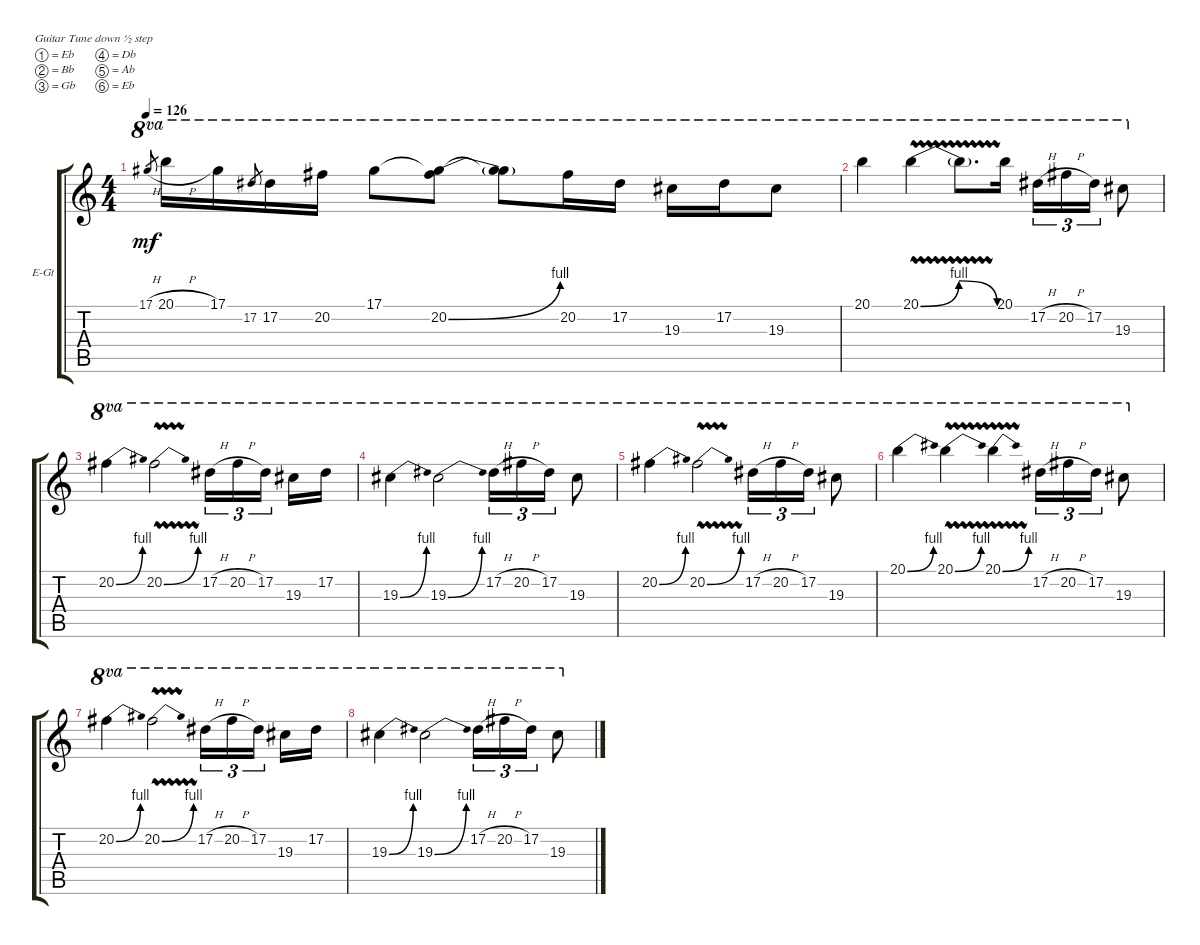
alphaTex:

\defaultSystemsLayout 4
\bracketExtendMode groupsimilarinstruments
\firstSystemTrackNameOrientation horizontal
\otherSystemsTrackNameOrientation horizontal
\track ("SOLO" "E-Gt") {instrument distortionguitar}
\staff {score tabs}
\tuning (Eb4 Bb3 Gb3 Db3 Ab2 Eb2)
\ts (4 4)
\tempo 126
\clef g2
\ks c
17.1{h}.8{ot 8va gr dy mf} 20.1{h}.16{ot 8va} 17.1.16{ot 8va} 17.2.8{ot 8va gr} 17.2.16{ot 8va} 20.2.16{ot 8va} 17.1.8{ot 8va} (20.2{be (bend 0 0 15 4)} 17.1{t}).8{ot 8va} (20.2{t} 17.1{t}).8{ot 8va} 20.2.16{ot 8va} 17.2.16{ot 8va} 19.3.16{ot 8va} 17.2.16{ot 8va} 19.3.8{ot 8va} |
20.1.4{ot 8va} 20.1{be (bendrelease 0 0 10.2 4 58.8 4 59.4 0) vw}.4{ot 8va} 20.1{t}.8{d ot 8va} 20.1.16{ot 8va} 17.2{h}.16{tu (3 2) ot 8va} 20.2{h}.16{tu (3 2) ot 8va} 17.2.16{tu (3 2) ot 8va} 19.3.8{ot 8va} |
20.2{be (bend 0 0 15 4)}.4{ot 8va} 20.2{be (bend 0 0 15 4) vw}.2{ot 8va} 17.2{h}.16{tu (3 2) ot 8va} 20.2{h}.16{tu (3 2) ot 8va} 17.2.16{tu (3 2) ot 8va} 19.3.16{ot 8va} 17.2.16{ot 8va} |
19.3{be (bend 0 0 15 4)}.4{ot 8va} 19.3{be (bend 0 0 15 4)}.2{ot 8va} 17.2{h}.16{tu (3 2) ot 8va} 20.2{h}.16{tu (3 2) ot 8va} 17.2.16{tu (3 2) ot 8va} 19.3.8{ot 8va} |
20.2{be (bend 0 0 15 4)}.4{ot 8va} 20.2{be (bend 0 0 15 4) vw}.2{ot 8va} 17.2{h}.16{tu (3 2) ot 8va} 20.2{h}.16{tu (3 2) ot 8va} 17.2.16{tu (3 2) ot 8va} 19.3.8{ot 8va} |
20.1{be (bend 0 0 15 4)}.4{ot 8va} 20.1{be (bend 0 0 15 4) vw}.4{ot 8va} 20.1{be (bend 0 0 15 4) vw}.4{ot 8va} 17.2{h}.16{tu (3 2) ot 8va} 20.2{h}.16{tu (3 2) ot 8va} 17.2.16{tu (3 2) ot 8va} 19.3.8{ot 8va} |
20.2{be (bend 0 0 15 4)}.4{ot 8va} 20.2{be (bend 0 0 15 4) vw}.2{ot 8va} 17.2{h}.16{tu (3 2) ot 8va} 20.2{h}.16{tu (3 2) ot 8va} 17.2.16{tu (3 2) ot 8va} 19.3.16{ot 8va} 17.2.16{ot 8va} |
19.3{be (bend 0 0 15 4)}.4{ot 8va} 19.3{be (bend 0 0 15 4)}.2{ot 8va} 17.2{h}.16{tu (3 2) ot 8va} 20.2{h}.16{tu (3 2) ot 8va} 17.2.16{tu (3 2) ot 8va} 19.3.8{ot 8va}
